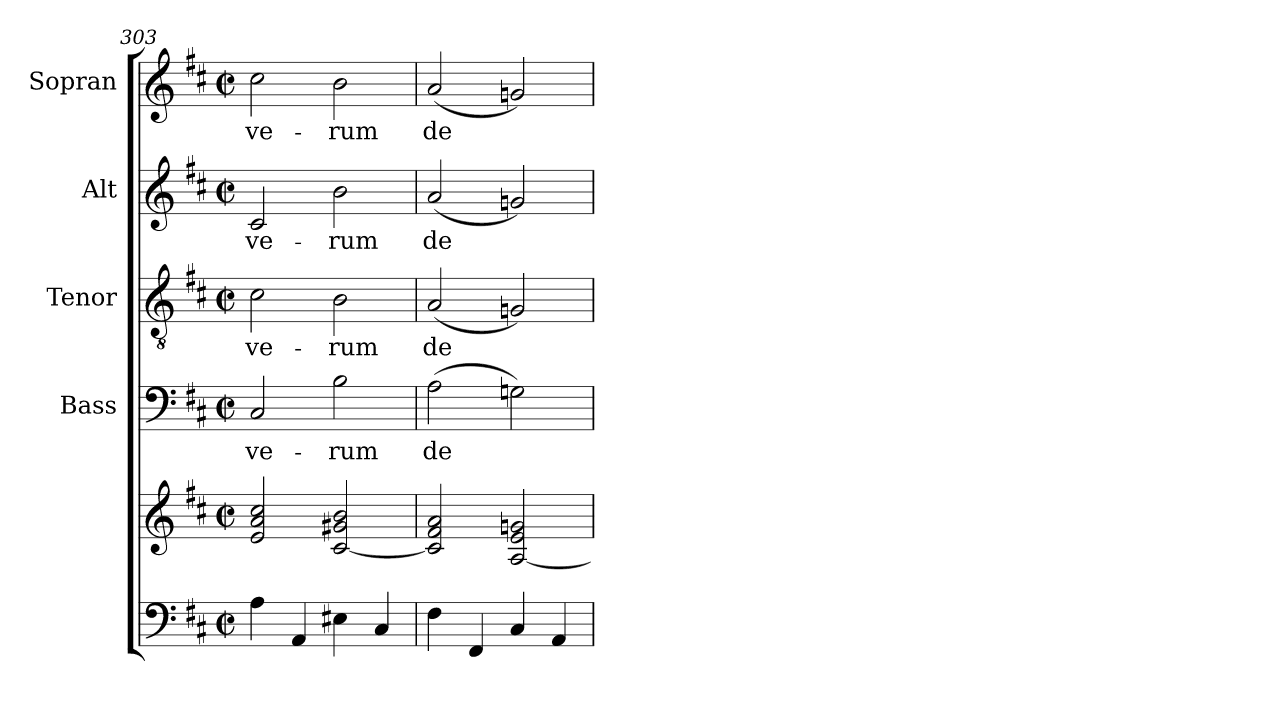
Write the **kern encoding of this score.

**kern	**kern	**kern	**text	**kern	**text	**kern	**text	**kern	**text
*part5	*part5	*part4	*part4	*part3	*part3	*part2	*part2	*part1	*part1
*staff6	*staff5	*staff4	*staff4	*staff3	*staff3	*staff2	*staff2	*staff1	*staff1
*	*	*I"Bass	*	*I"Tenor	*	*I"Alt	*	*I"Sopran	*
*	*	*I'B.	*	*I'T.	*	*I'A.	*	*I'S.	*
*clefF4	*clefG2	*clefF4	*	*clefGv2	*	*clefG2	*	*clefG2	*
*k[f#c#]	*k[f#c#]	*k[f#c#]	*	*k[f#c#]	*	*k[f#c#]	*	*k[f#c#]	*
*D:	*D:	*D:	*	*D:	*	*D:	*	*D:	*
*M2/2	*M2/2	*M2/2	*	*M2/2	*	*M2/2	*	*M2/2	*
*met(c|)	*met(c|)	*met(c|)	*	*met(c|)	*	*met(c|)	*	*met(c|)	*
=303	=303	=303	=303	=303	=303	=303	=303	=303	=303
!	!	!	!LO:LY:b	!	!LO:LY:b	!	!LO:LY:b	!	!LO:LY:b
4A\	2e/ 2a/ 2cc#/	2C#/	ve-	2c#\	ve-	2c#/	ve-	2cc#\	ve-
4AA/	.	.	.	.	.	.	.	.	.
!	!	!	!LO:LY:b	!	!LO:LY:b	!	!LO:LY:b	!	!LO:LY:b
4E#X\	[2c#/ 2g#X/ 2b/	2B\	-rum	2B\	-rum	2b\	-rum	2b\	-rum
4C#/	.	.	.	.	.	.	.	.	.
=304	=304	=304	=304	=304	=304	=304	=304	=304	=304
!	!	!	!LO:LY:b	!	!LO:LY:b	!	!LO:LY:b	!	!LO:LY:b
4F#\	2c#/] 2f#/ 2a/	(>2A\	de	(<2A/	de	(<2a/	de	(<2a/	de
4FF#/	.	.	.	.	.	.	.	.	.
4C#/	[2A/ 2e/ 2gn/	2Gn\)	.	2Gn/)	.	2gn/)	.	2gn/)	.
4AA/	.	.	.	.	.	.	.	.	.
=	=	=	=	=	=	=	=	=	=
*-	*-	*-	*-	*-	*-	*-	*-	*-	*-
